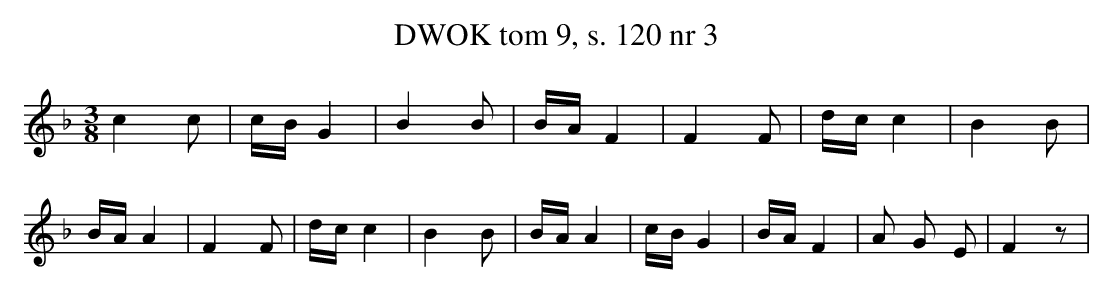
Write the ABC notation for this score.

X:1
T:DWOK tom 9, s. 120 nr 3
L:1/16
M:3/8
K:F
c4 c2|cB G4|B4 B2|BA F4|F4 F2|dc c4|B4 B2|
BA A4|F4 F2|dc c4|B4 B2|BA A4|cB G4|BA F4|A2 G2 E2|F4 z2|
